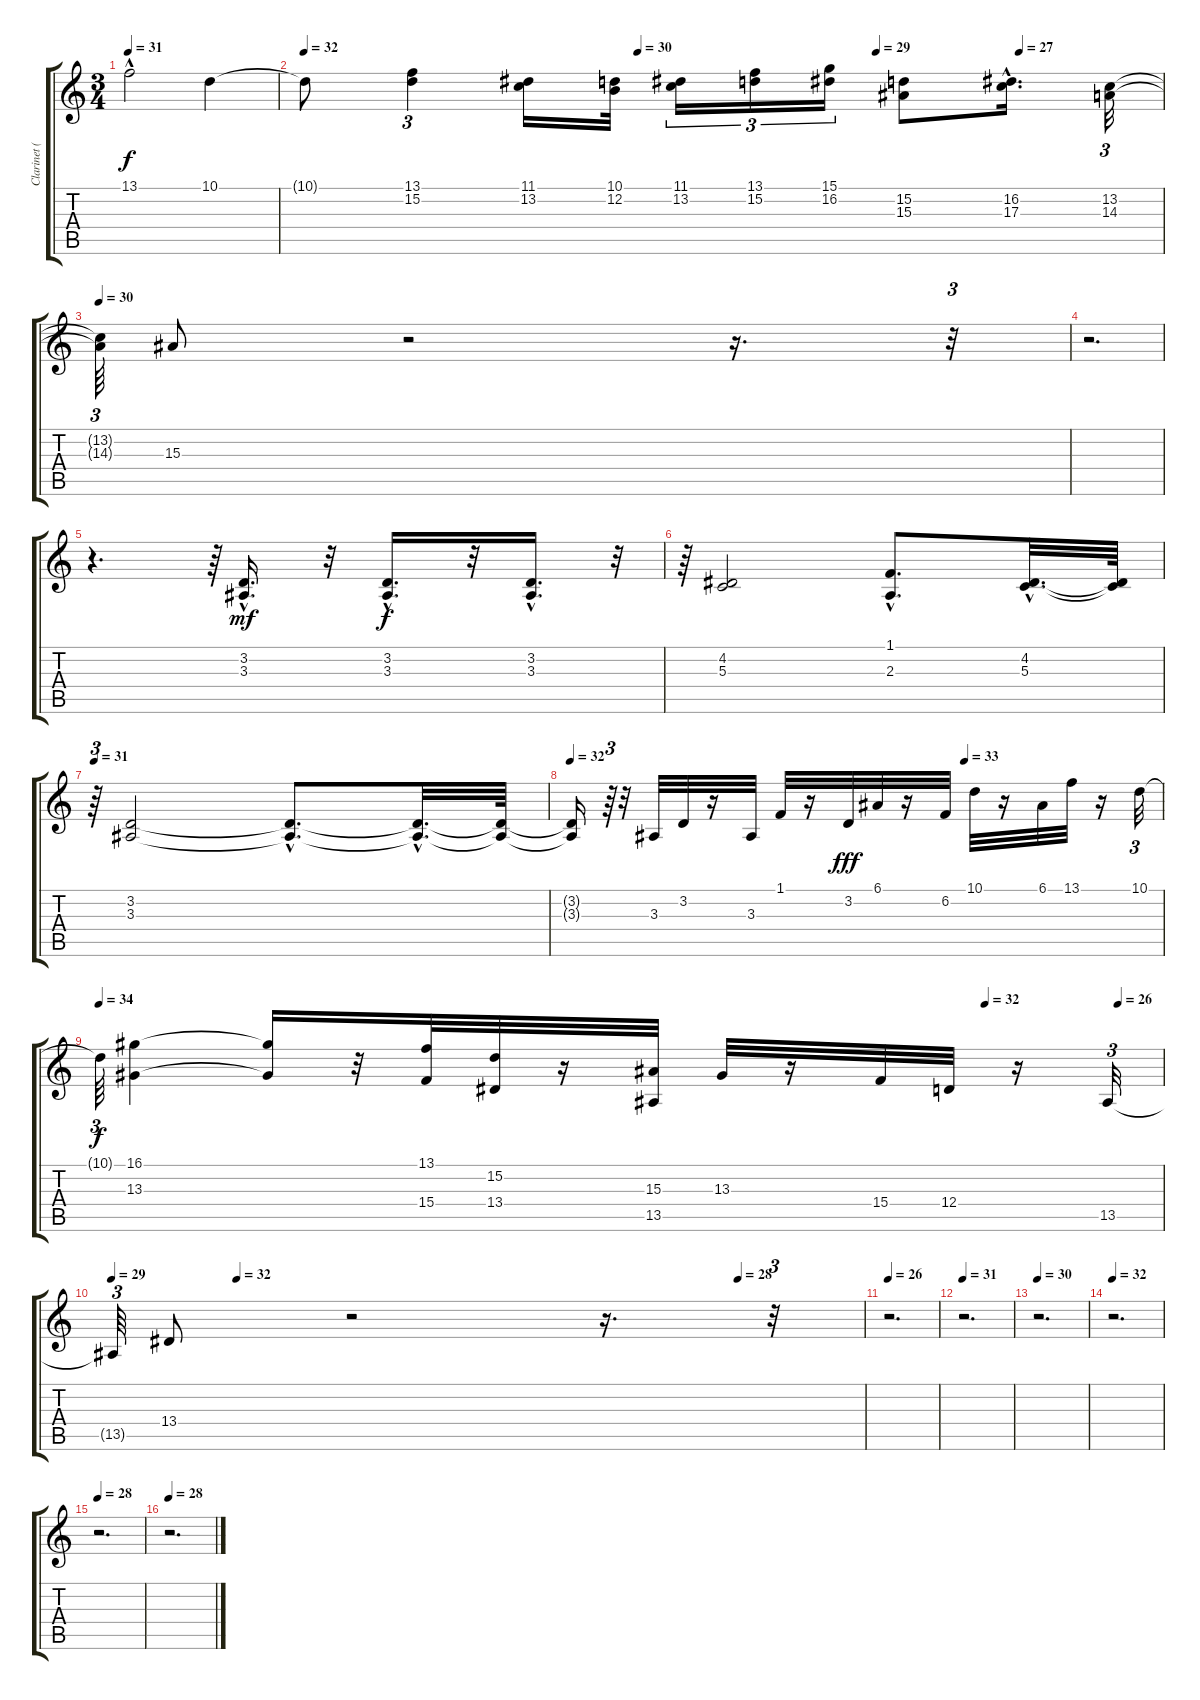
\track ("Clarinet (x2)" "Clarinet (") {instrument clarinet}
\staff {score tabs}
\tuning (E4 B3 G3 D3 A2 E2) {hide}
\ts (3 4)
\tempo 31
\clef g2
\ks c
13.1{hac}.2{dy f} 10.1.4 |
\tempo 32
\tempo (30 0.3888888888888889)
\tempo (29 0.6666666666666666)
\tempo (27 0.8333333333333334)
10.1{t}.8 (13.1 15.2).4{tu (3 2)} (11.1 13.2).16 (10.1 12.2).32 (11.1 13.2).16{tu (3 2)} (13.1 15.2).16{tu (3 2)} (15.1 16.2).16{tu (3 2)} (15.2 15.3).8 (16.2{hac} 17.3{hac}).16{d} (13.2 14.3).32{tu (3 2)} |
\tempo 30
(13.2{t} 14.3{t}).64{tu (3 2)} 15.3.8 r.2 r.16{d} r.32{tu (3 2)} |
r.2{d} |
r.4{d} r.64{tu (3 2)} (3.2{hac} 3.3{hac}).16{d dy mf} r.32 (3.2{hac} 3.3{hac}).16{d dy f} r.32 (3.2{hac} 3.3{hac}).16{d} r.32{tu (3 2)} |
r.64{tu (3 2)} (4.2 5.3).2 (1.1{hac} 2.3{hac}).8{d} (4.2{hac} 5.3{hac}).32{d} (4.2{t} 5.3{t}).64 |
\tempo 31
r.64{tu (3 2)} (3.2 3.3).2 (3.2{hac t} 3.3{hac t}).8{d} (3.2{hac t} 3.3{hac t}).32{d} (3.2{t} 3.3{t}).64 |
\tempo 32
\tempo (33 0.6666666666666666)
(3.2{t} 3.3{t}).16 r.64{tu (3 2)} r.32 3.3.32 3.2.32 r.16 3.3.32 1.1.32 r.16 3.2.32{dy fff} 6.1.32 r.16 6.2.32 10.1.32 r.16 6.1.32 13.1.32 r.16 10.1.32{tu (3 2)} |
\tempo 34
\tempo (32 0.8333333333333334)
\tempo (26 0.9583333333333334)
10.1{t}.64{tu (3 2) dy f} (16.1 13.3).4 (16.1{t} 13.3{t}).16 r.32 (13.1 15.4).32 (15.2 13.4).32 r.16 (15.3 13.5).32 13.3.32 r.16 15.4.32 12.4.32 r.16 13.5.32{tu (3 2)} |
\tempo 29
\tempo (32 0.16666666666666666)
\tempo (28 0.8333333333333334)
13.5{t}.64{tu (3 2)} 13.4.8 r.2 r.16{d} r.32{tu (3 2)} |
\tempo 26
r.2{d} |
\tempo 31
r.2{d} |
\tempo 30
r.2{d} |
\tempo 32
r.2{d} |
\tempo 28
r.2{d} |
\tempo 28
r.2{d}
